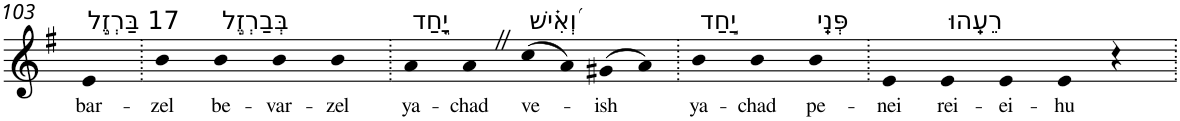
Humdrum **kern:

**kern	**text
*part1	*part1
*staff1	*staff1
*I"Piano	*
*I'Pno	*
!!LO:PB:g=z
*clefG2	*
*k[f#]	*
*G:	*
=103	=103
!LO:TX:a:t=17 בַּרְזֶ֣ל	!
!	!LO:LY:b
4e	bar-
=104.	=104.
!	!LO:LY:b
4b	-zel
!LO:TX:a:t=בְּבַרְזֶ֣ל	!
!	!LO:LY:b
4b	be-
!	!LO:LY:b
4b	-var-
!	!LO:LY:b
4b	-zel
=105.	=105.
!LO:TX:a:t=יָ֑חַד	!
!	!LO:LY:b
4a	ya-
!	!LO:LY:b
4aZ	-chad
!LO:TX:a:t=וְ֝אִ֗ישׁ	!
!	!LO:LY:b
(>8cc	ve-
8a)	.
!	!LO:LY:b
(>8g#X	-ish
8a)	.
=106.	=106.
!LO:TX:a:t=יַ֣חַד	!
!	!LO:LY:b
4b	ya-
!	!LO:LY:b
4b	-chad
!LO:TX:a:t=פְּנֵֽי	!
!	!LO:LY:b
4b	pe-
=107.	=107.
!	!LO:LY:b
4e	-nei
!LO:TX:a:t=רֵעֵֽהוּ	!
!	!LO:LY:b
4e	rei-
!	!LO:LY:b
4e	-ei-
!	!LO:LY:b
4e	-hu
4rcc	.
=.	=.
*-	*-
